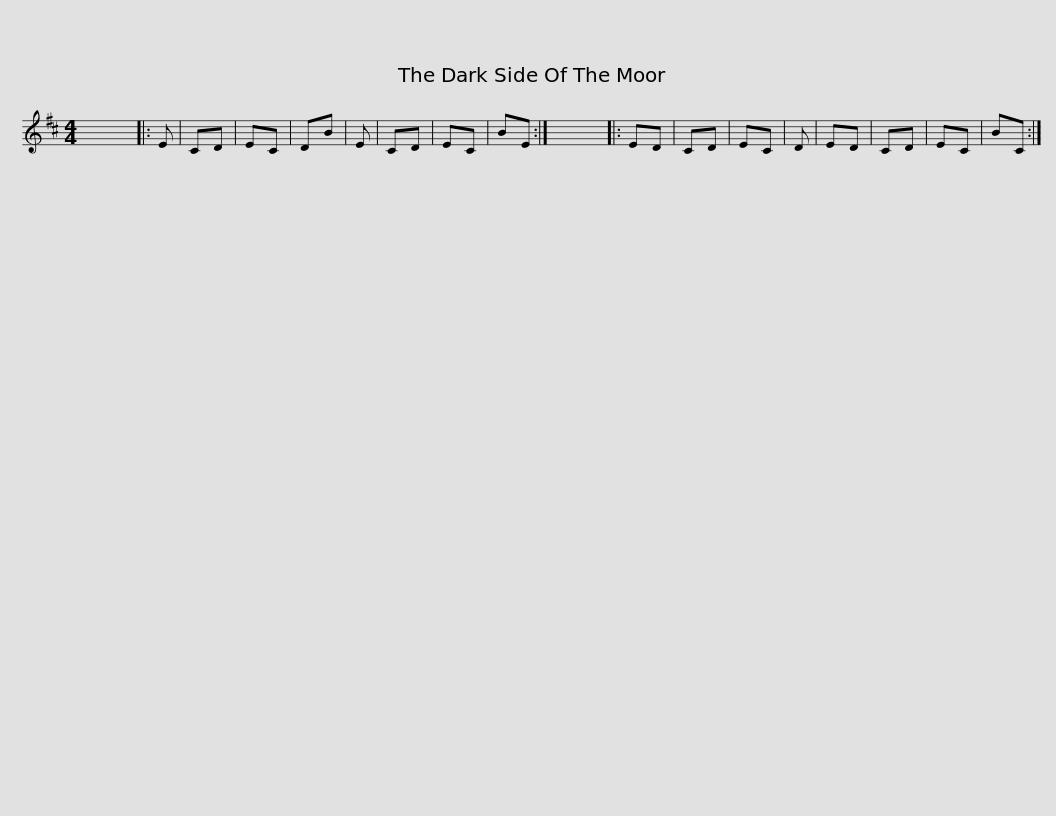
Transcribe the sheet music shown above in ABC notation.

X:1
L:1/8
M:4/4
I:linebreak $
K:D
V:1 treble
V:1
 x8 |: E | CD | EC | DB | %5
 E | CD | EC | BE :| x8 |: %10
 ED | CD | EC | D | ED | %15
 CD | EC |$ BC :| %18
